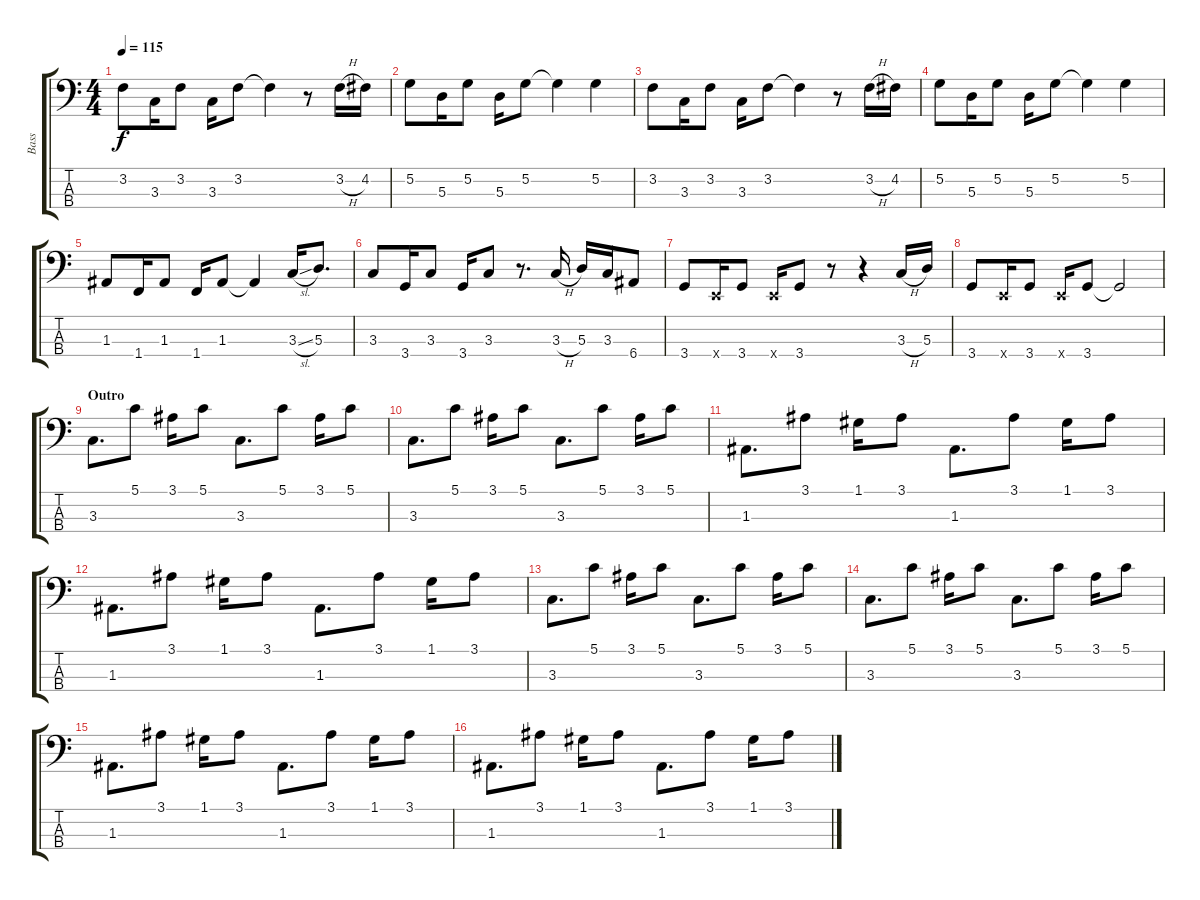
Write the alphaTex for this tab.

\track ("Bass" "Bass") {instrument electricbassfinger}
\staff {score tabs}
\tuning (G2 D2 A1 E1) {hide}
\ts (4 4)
\tempo 115
\clef f4
\ks c
3.2.8{dy f} 3.3.16 3.2.8 3.3.16 3.2.8 3.2{t}.4 r.8 3.2{h}.16 4.2.16 |
5.2.8 5.3.16 5.2.8 5.3.16 5.2.8 5.2{t}.4 5.2.4 |
3.2.8 3.3.16 3.2.8 3.3.16 3.2.8 3.2{t}.4 r.8 3.2{h}.16 4.2.16 |
5.2.8 5.3.16 5.2.8 5.3.16 5.2.8 5.2{t}.4 5.2.4 |
1.3.8 1.4.16 1.3.8 1.4.16 1.3.8 1.3{t}.4 3.3{sl}.16 5.3.8{d} |
3.3.8 3.4.16 3.3.8 3.4.16 3.3.8 r.8{d} 3.3{h}.16 5.3.16 3.3.16 6.4.8 |
3.4.8 0.4{x}.16 3.4.8 0.4{x}.16 3.4.8 r.8 r.4 3.3{h}.16 5.3.16 |
3.4.8 0.4{x}.16 3.4.8 0.4{x}.16 3.4.8 3.4{t}.2 |
\section ("" "Outro")
3.3.8{d} 5.1.8 3.1.16 5.1.8 3.3.8{d} 5.1.8 3.1.16 5.1.8 |
3.3.8{d} 5.1.8 3.1.16 5.1.8 3.3.8{d} 5.1.8 3.1.16 5.1.8 |
1.3.8{d} 3.1.8 1.1.16 3.1.8 1.3.8{d} 3.1.8 1.1.16 3.1.8 |
1.3.8{d} 3.1.8 1.1.16 3.1.8 1.3.8{d} 3.1.8 1.1.16 3.1.8 |
3.3.8{d} 5.1.8 3.1.16 5.1.8 3.3.8{d} 5.1.8 3.1.16 5.1.8 |
3.3.8{d} 5.1.8 3.1.16 5.1.8 3.3.8{d} 5.1.8 3.1.16 5.1.8 |
1.3.8{d} 3.1.8 1.1.16 3.1.8 1.3.8{d} 3.1.8 1.1.16 3.1.8 |
1.3.8{d} 3.1.8 1.1.16 3.1.8 1.3.8{d} 3.1.8 1.1.16 3.1.8
